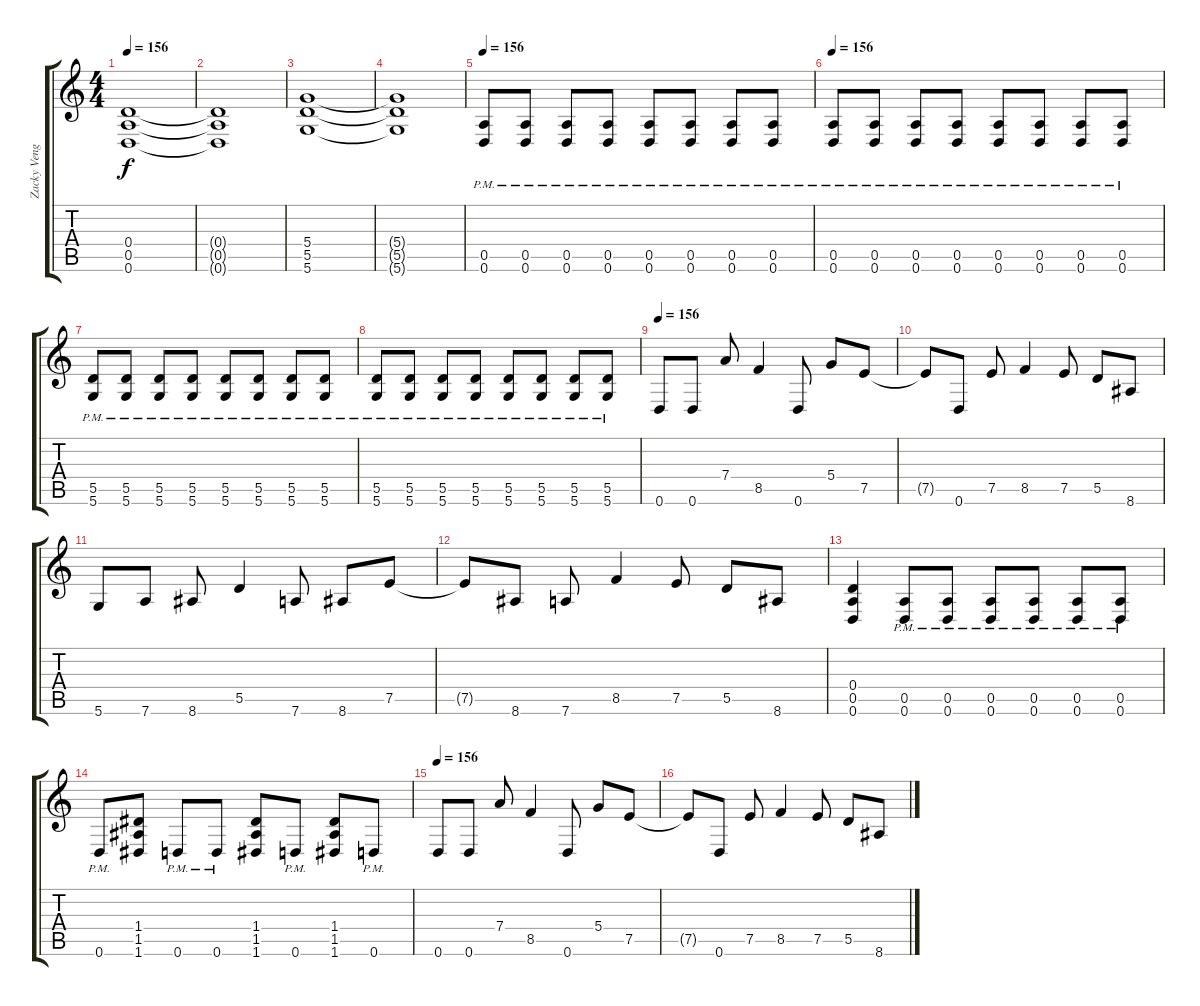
\track ("Zacky Vengence" "Zacky Veng") {instrument distortionguitar}
\staff {score tabs}
\tuning (E4 B3 G3 D3 A2 D2) {hide}
\ts (4 4)
\tempo 156
\clef g2
\ks c
(0.4 0.5 0.6).1{dy f} |
(0.4{t} 0.5{t} 0.6{t}).1 |
(5.4 5.5 5.6).1 |
(5.4{t} 5.5{t} 5.6{t}).1 |
\tempo 156
(0.5{pm} 0.6{pm}).8 (0.5{pm} 0.6{pm}).8 (0.5{pm} 0.6{pm}).8 (0.5{pm} 0.6{pm}).8 (0.5{pm} 0.6{pm}).8 (0.5{pm} 0.6{pm}).8 (0.5{pm} 0.6{pm}).8 (0.5{pm} 0.6{pm}).8 |
\tempo 156
(0.5{pm} 0.6{pm}).8 (0.5{pm} 0.6{pm}).8 (0.5{pm} 0.6{pm}).8 (0.5{pm} 0.6{pm}).8 (0.5{pm} 0.6{pm}).8 (0.5{pm} 0.6{pm}).8 (0.5{pm} 0.6{pm}).8 (0.5{pm} 0.6{pm}).8 |
(5.5{pm} 5.6{pm}).8 (5.5{pm} 5.6{pm}).8 (5.5{pm} 5.6{pm}).8 (5.5{pm} 5.6{pm}).8 (5.5{pm} 5.6{pm}).8 (5.5{pm} 5.6{pm}).8 (5.5{pm} 5.6{pm}).8 (5.5{pm} 5.6{pm}).8 |
(5.5{pm} 5.6{pm}).8 (5.5{pm} 5.6{pm}).8 (5.5{pm} 5.6{pm}).8 (5.5{pm} 5.6{pm}).8 (5.5{pm} 5.6{pm}).8 (5.5{pm} 5.6{pm}).8 (5.5{pm} 5.6{pm}).8 (5.5{pm} 5.6{pm}).8 |
\tempo 156
0.6.8{volume 16 instrument distortionguitar} 0.6.8 7.4.8 8.5.4 0.6.8 5.4.8 7.5.8 |
7.5{t}.8 0.6.8 7.5.8 8.5.4 7.5.8 5.5.8 8.6.8 |
5.6.8 7.6.8 8.6.8 5.5.4 7.6.8 8.6.8 7.5.8 |
7.5{t}.8 8.6.8 7.6.8 8.5.4 7.5.8 5.5.8 8.6.8 |
(0.4 0.5 0.6).4 (0.5{pm} 0.6{pm}).8 (0.5{pm} 0.6{pm}).8 (0.5{pm} 0.6{pm}).8 (0.5{pm} 0.6{pm}).8 (0.5{pm} 0.6{pm}).8 (0.5{pm} 0.6{pm}).8 |
0.6{pm}.8 (1.4 1.5 1.6).8 0.6{pm}.8 0.6{pm}.8 (1.4 1.5 1.6).8 0.6{pm}.8 (1.4 1.5 1.6).8 0.6{pm}.8 |
\tempo 156
0.6.8{volume 16 instrument distortionguitar} 0.6.8 7.4.8 8.5.4 0.6.8 5.4.8 7.5.8 |
7.5{t}.8 0.6.8 7.5.8 8.5.4 7.5.8 5.5.8 8.6.8
